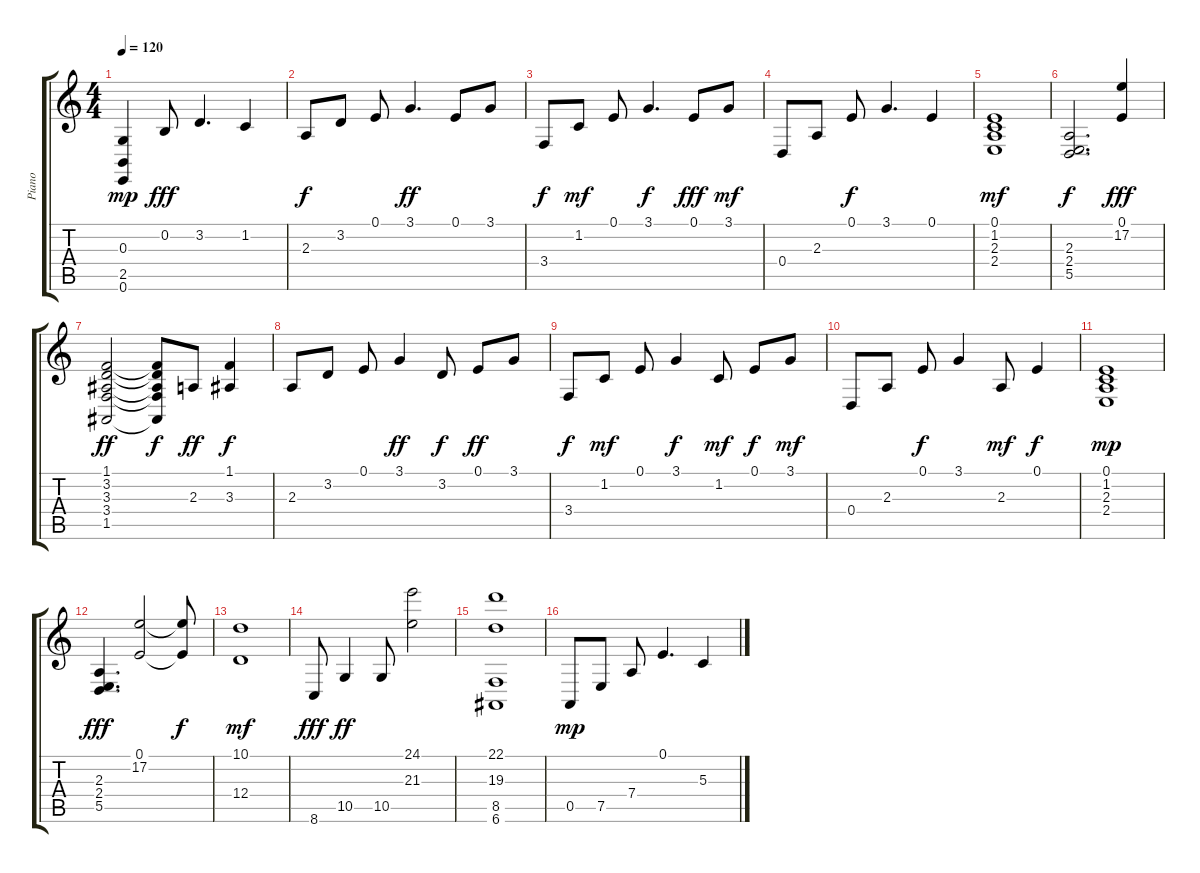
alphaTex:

\track ("Piano" "Piano") {instrument acousticgrandpiano}
\staff {score tabs}
\tuning (E4 B3 G3 D3 A2 E2) {hide}
\ts (4 4)
\tempo 120
\clef g2
\ks c
(0.3 2.5 0.6).4{dy mp} 0.2.8{dy fff} 3.2.4{d} 1.2.4 |
2.3.8{dy f} 3.2.8 0.1.8 3.1.4{d dy ff} 0.1.8 3.1.8 |
3.4.8{dy f} 1.2.8{dy mf} 0.1.8 3.1.4{d dy f} 0.1.8{dy fff} 3.1.8{dy mf} |
0.4.8 2.3.8 0.1.8{dy f} 3.1.4{d} 0.1.4 |
(0.1 1.2 2.3 2.4).1{dy mf} |
(2.3 2.4 5.5).2{d dy f} (0.1 17.2).4{dy fff} |
(1.1 3.2 3.3 3.4 1.5).2{dy ff} (1.1{t} 3.2{t} 3.3{t} 3.4{t} 1.5{t}).8{dy f} 2.3.8{dy ff} (1.1 3.3).4{dy f} |
2.3.8 3.2.8 0.1.8 3.1.4{dy ff} 3.2.8{dy f} 0.1.8{dy ff} 3.1.8 |
3.4.8{dy f} 1.2.8{dy mf} 0.1.8 3.1.4{dy f} 1.2.8{dy mf} 0.1.8{dy f} 3.1.8{dy mf} |
0.4.8 2.3.8 0.1.8{dy f} 3.1.4 2.3.8{dy mf} 0.1.4{dy f} |
(0.1 1.2 2.3 2.4).1{dy mp} |
(2.3 2.4 5.5).4{d dy fff} (0.1 17.2).2 (0.1{t} 17.2{t}).8{dy f} |
(10.1 12.4).1{dy mf} |
8.6.8{dy fff} 10.5.4{dy ff} 10.5.8 (24.1 21.3).2 |
(22.1 19.3 8.5 6.6).1 |
0.5.8{dy mp} 7.5.8 7.4.8 0.1.4{d} 5.3.4
